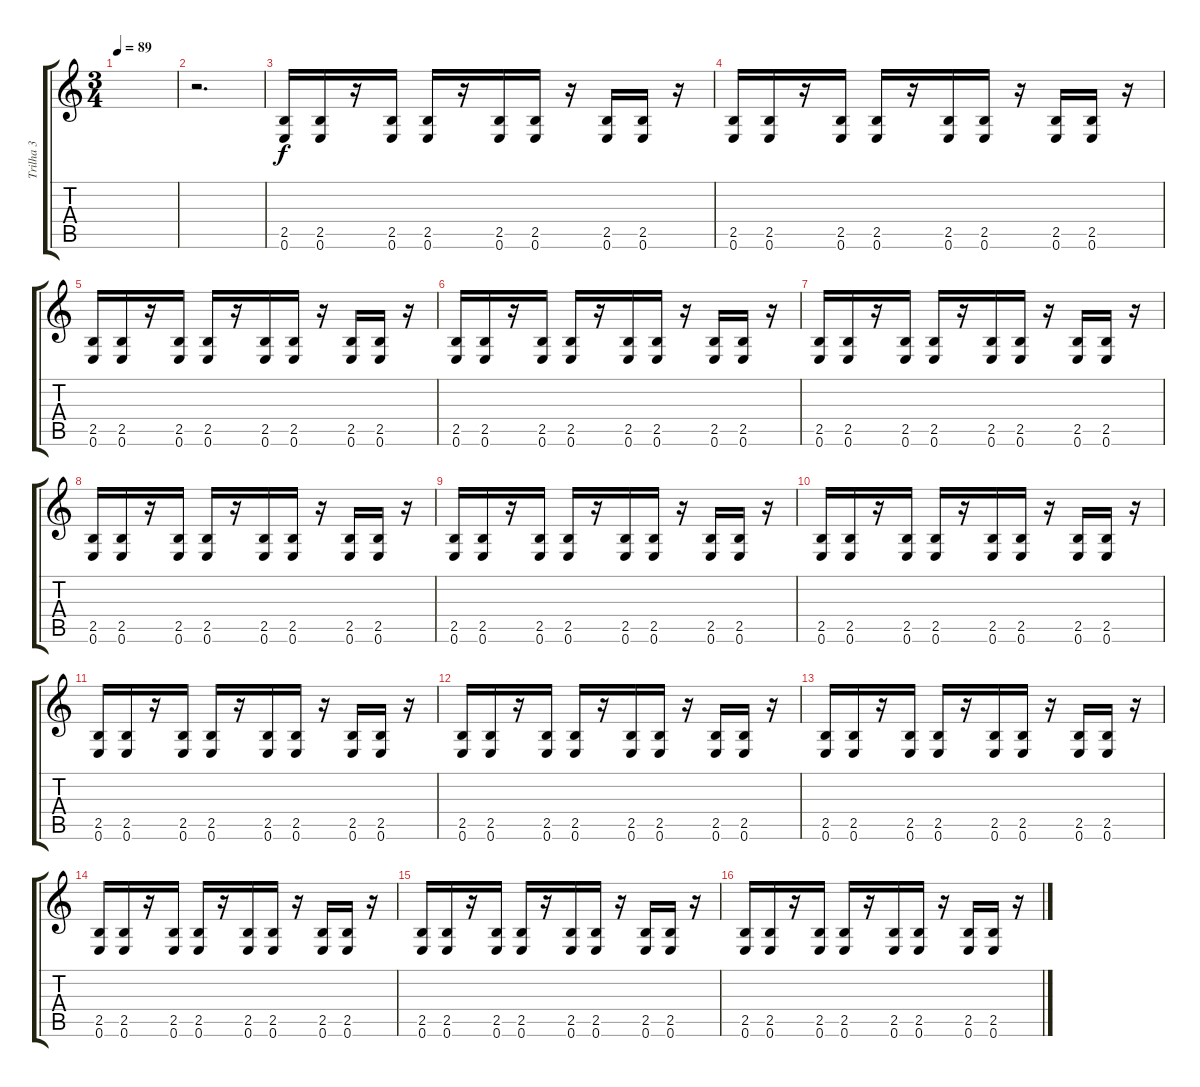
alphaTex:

\track ("Trilha 3" "Trilha 3") {instrument distortionguitar}
\staff {score tabs}
\tuning (E4 B3 G3 D3 A2 E2) {hide}
\ts (3 4)
\tempo 89
\clef g2
\ks c
|
r.2{d} |
(2.5 0.6).16{instrument distortionguitar} (2.5 0.6).16 r.16 (2.5 0.6).16 (2.5 0.6).16 r.16 (2.5 0.6).16 (2.5 0.6).16 r.16 (2.5 0.6).16 (2.5 0.6).16 r.16 |
(2.5 0.6).16{instrument distortionguitar} (2.5 0.6).16 r.16 (2.5 0.6).16 (2.5 0.6).16 r.16 (2.5 0.6).16 (2.5 0.6).16 r.16 (2.5 0.6).16 (2.5 0.6).16 r.16 |
(2.5 0.6).16{instrument distortionguitar} (2.5 0.6).16 r.16 (2.5 0.6).16 (2.5 0.6).16 r.16 (2.5 0.6).16 (2.5 0.6).16 r.16 (2.5 0.6).16 (2.5 0.6).16 r.16 |
(2.5 0.6).16{instrument distortionguitar} (2.5 0.6).16 r.16 (2.5 0.6).16 (2.5 0.6).16 r.16 (2.5 0.6).16 (2.5 0.6).16 r.16 (2.5 0.6).16 (2.5 0.6).16 r.16 |
(2.5 0.6).16{instrument distortionguitar} (2.5 0.6).16 r.16 (2.5 0.6).16 (2.5 0.6).16 r.16 (2.5 0.6).16 (2.5 0.6).16 r.16 (2.5 0.6).16 (2.5 0.6).16 r.16 |
(2.5 0.6).16{instrument distortionguitar} (2.5 0.6).16 r.16 (2.5 0.6).16 (2.5 0.6).16 r.16 (2.5 0.6).16 (2.5 0.6).16 r.16 (2.5 0.6).16 (2.5 0.6).16 r.16 |
(2.5 0.6).16{instrument distortionguitar} (2.5 0.6).16 r.16 (2.5 0.6).16 (2.5 0.6).16 r.16 (2.5 0.6).16 (2.5 0.6).16 r.16 (2.5 0.6).16 (2.5 0.6).16 r.16 |
(2.5 0.6).16{instrument distortionguitar} (2.5 0.6).16 r.16 (2.5 0.6).16 (2.5 0.6).16 r.16 (2.5 0.6).16 (2.5 0.6).16 r.16 (2.5 0.6).16 (2.5 0.6).16 r.16 |
(2.5 0.6).16{instrument distortionguitar} (2.5 0.6).16 r.16 (2.5 0.6).16 (2.5 0.6).16 r.16 (2.5 0.6).16 (2.5 0.6).16 r.16 (2.5 0.6).16 (2.5 0.6).16 r.16 |
(2.5 0.6).16{instrument distortionguitar} (2.5 0.6).16 r.16 (2.5 0.6).16 (2.5 0.6).16 r.16 (2.5 0.6).16 (2.5 0.6).16 r.16 (2.5 0.6).16 (2.5 0.6).16 r.16 |
(2.5 0.6).16{instrument distortionguitar} (2.5 0.6).16 r.16 (2.5 0.6).16 (2.5 0.6).16 r.16 (2.5 0.6).16 (2.5 0.6).16 r.16 (2.5 0.6).16 (2.5 0.6).16 r.16 |
(2.5 0.6).16{instrument distortionguitar} (2.5 0.6).16 r.16 (2.5 0.6).16 (2.5 0.6).16 r.16 (2.5 0.6).16 (2.5 0.6).16 r.16 (2.5 0.6).16 (2.5 0.6).16 r.16 |
(2.5 0.6).16{instrument distortionguitar} (2.5 0.6).16 r.16 (2.5 0.6).16 (2.5 0.6).16 r.16 (2.5 0.6).16 (2.5 0.6).16 r.16 (2.5 0.6).16 (2.5 0.6).16 r.16 |
(2.5 0.6).16{instrument distortionguitar} (2.5 0.6).16 r.16 (2.5 0.6).16 (2.5 0.6).16 r.16 (2.5 0.6).16 (2.5 0.6).16 r.16 (2.5 0.6).16 (2.5 0.6).16 r.16
